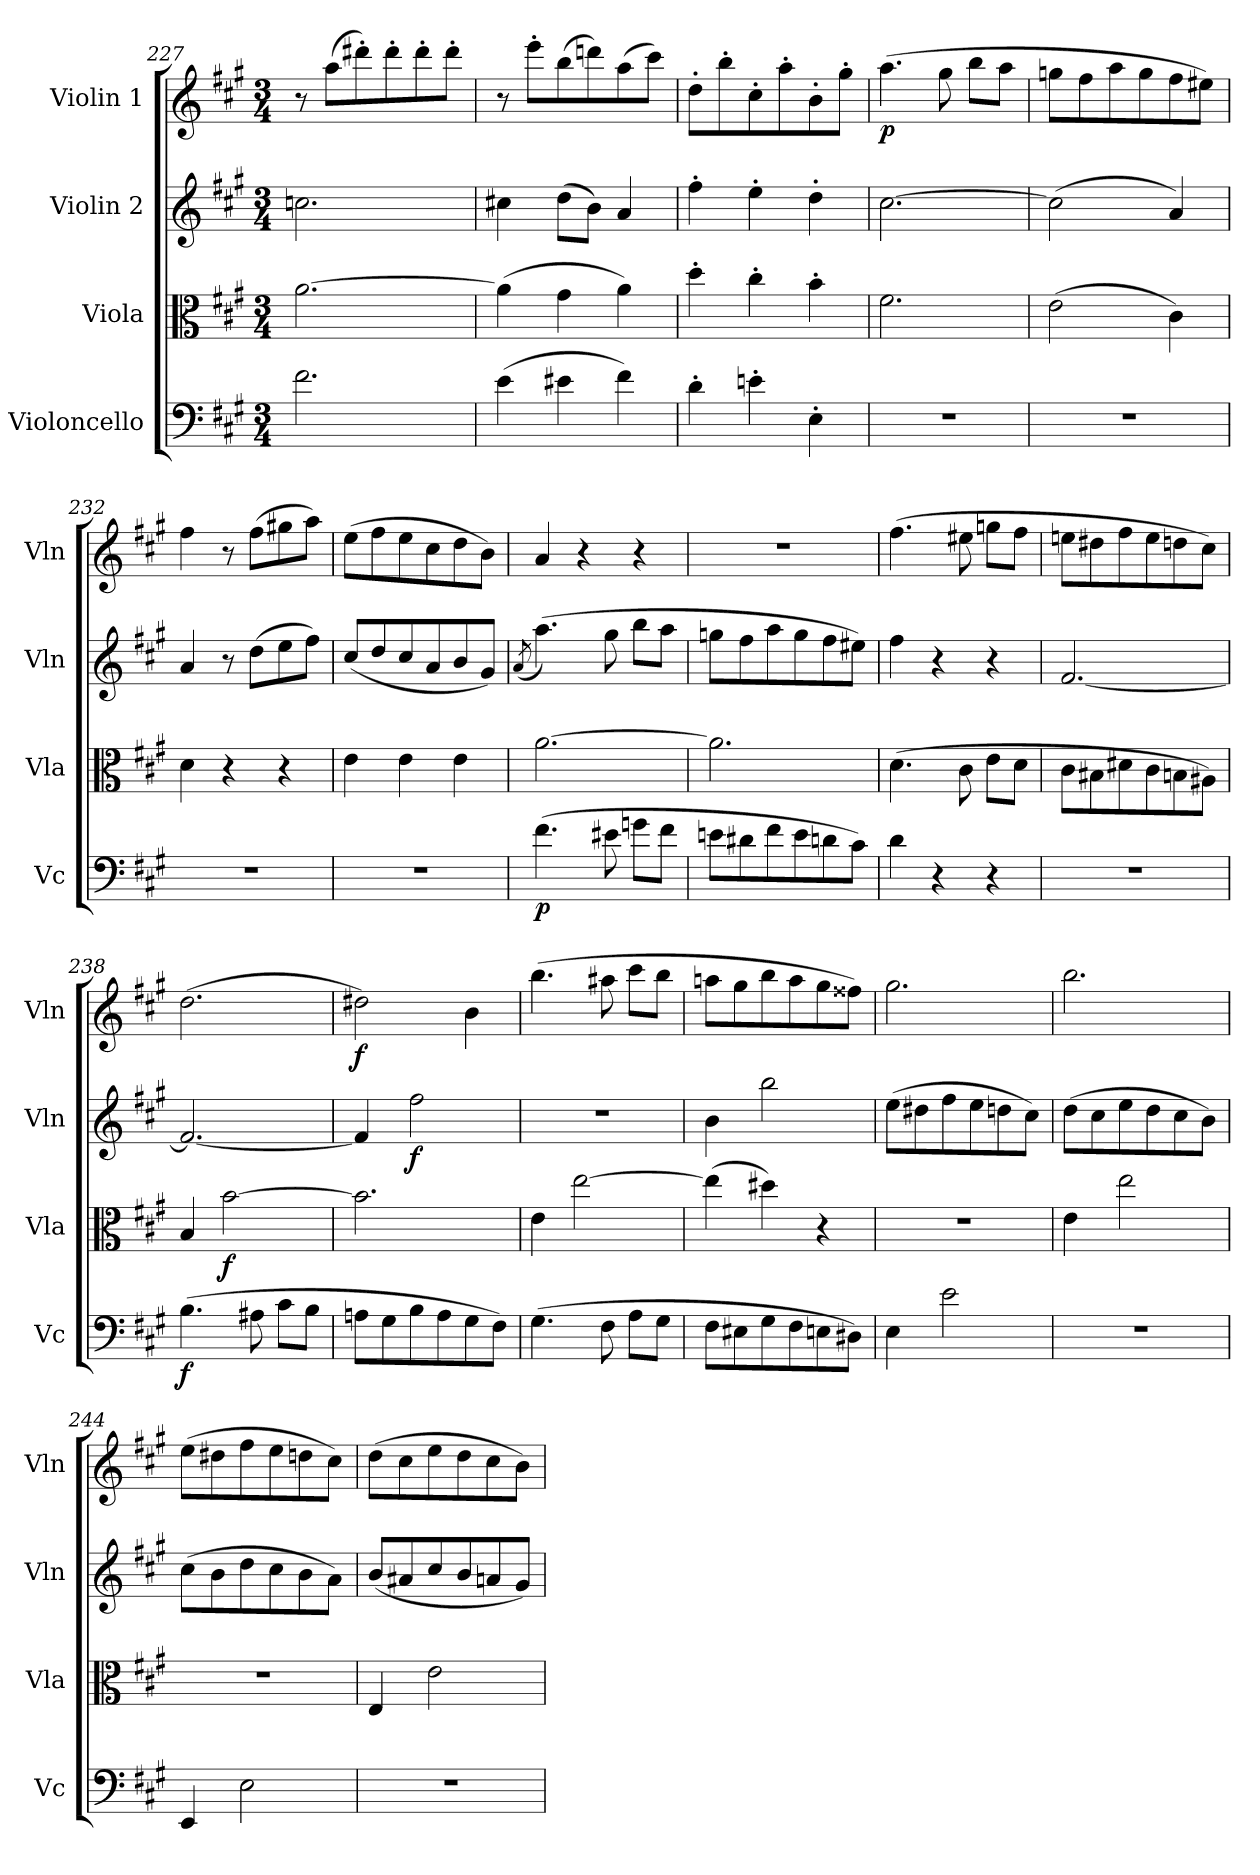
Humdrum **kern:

**kern	**dynam	**kern	**dynam	**kern	**dynam	**kern	**dynam
*part4	*part4	*part3	*part3	*part2	*part2	*part1	*part1
*staff4	*staff4	*staff3	*staff3	*staff2	*staff2	*staff1	*staff1
*I"Violoncello	*	*I"Viola	*	*I"Violin 2	*	*I"Violin 1	*
*I'Vc	*	*I'Vla	*	*I'Vln	*	*I'Vln	*
*clefF4	*	*clefC3	*	*clefG2	*	*clefG2	*
*k[f#c#g#]	*	*k[f#c#g#]	*	*k[f#c#g#]	*	*k[f#c#g#]	*
*M3/4	*	*M3/4	*	*M3/4	*	*M3/4	*
=227	=227	=227	=227	=227	=227	=227	=227
!	!LO:DY:b	!	!	!	!	!	!
2.f#\	other-dynamics	[2.a\	.	2.ccn\	.	8r	.
.	.	.	.	.	.	(>8aa\L	.
.	.	.	.	.	.	8ddd#X'\)	.
.	.	.	.	.	.	8ddd#'\	.
.	.	.	.	.	.	8ddd#'\	.
.	.	.	.	.	.	8ddd#'\J	.
=228	=228	=228	=228	=228	=228	=228	=228
(>4e\	.	(>4a\]	.	4cc#X\	.	8r	.
.	.	.	.	.	.	8eee'\L	.
4e#X\	.	4g#\	.	(>8dd\L	.	(>8bb\	.
.	.	.	.	8b\J)	.	8dddn\)	.
4f#\)	.	4a\)	.	4a/	.	(>8aa\	.
.	.	.	.	.	.	8ccc#\J)	.
=229	=229	=229	=229	=229	=229	=229	=229
4d'\	.	4dd'\	.	4ff#'\	.	8dd'\L	.
.	.	.	.	.	.	8bb'\	.
4en'\	.	4cc#'\	.	4ee'\	.	8cc#'\	.
.	.	.	.	.	.	8aa'\	.
4E'\	.	4b'\	.	4dd'\	.	8b'\	.
.	.	.	.	.	.	8gg#'\J	.
!!LO:PB:g=z
=230	=230	=230	=230	=230	=230	=230	=230
!	!	!	!LO:DY:b	!	!LO:DY:b	!	!LO:DY:b
2.r	.	2.f#\	other-dynamics	[2.cc#\	other-dynamics	(>4.aa\	p
.	.	.	.	.	.	8gg#\	.
.	.	.	.	.	.	8bb\L	.
.	.	.	.	.	.	8aa\J	.
=231	=231	=231	=231	=231	=231	=231	=231
2.r	.	(>2e\	.	(>2cc#\]	.	8ggn\L	.
.	.	.	.	.	.	8ff#\	.
.	.	.	.	.	.	8aa\	.
.	.	.	.	.	.	8gg\	.
.	.	4c#\)	.	4a/)	.	8ff#\	.
.	.	.	.	.	.	8ee#X\J)	.
=232	=232	=232	=232	=232	=232	=232	=232
2.r	.	4d\	.	4a/	.	4ff#\	.
.	.	4r	.	8r	.	8r	.
.	.	.	.	(>8dd\L	.	(>8ff#\L	.
.	.	4r	.	8ee\	.	8gg#X\	.
.	.	.	.	8ff#\J)	.	8aa\J)	.
=233	=233	=233	=233	=233	=233	=233	=233
2.r	.	4e\	.	(<8cc#/L	.	(>8ee\L	.
.	.	.	.	8dd/	.	8ff#\	.
.	.	4e\	.	8cc#/	.	8ee\	.
.	.	.	.	8a/	.	8cc#\	.
.	.	4e\	.	8b/	.	8dd\	.
.	.	.	.	8g#/J)	.	8b\J)	.
=234	=234	=234	=234	=234	=234	=234	=234
.	.	.	.	(<8qa/	.	.	.
!	!LO:DY:b	!	!	!	!	!	!
(>4.f#\	p	[2.a\	.	(>4.aa\)	.	4a/	.
.	.	.	.	.	.	4r	.
8e#X\	.	.	.	8gg#\	.	.	.
8gn\L	.	.	.	8bb\L	.	4r	.
8f#\J	.	.	.	8aa\J	.	.	.
=235	=235	=235	=235	=235	=235	=235	=235
8en\L	.	2.a\]	.	8ggn\L	.	2.r	.
8d#X\	.	.	.	8ff#\	.	.	.
8f#\	.	.	.	8aa\	.	.	.
8e\	.	.	.	8gg\	.	.	.
8dn\	.	.	.	8ff#\	.	.	.
8c#\J)	.	.	.	8ee#X\J)	.	.	.
=236	=236	=236	=236	=236	=236	=236	=236
4d\	.	(>4.d\	.	4ff#\	.	(>4.ff#\	.
4r	.	.	.	4r	.	.	.
.	.	8c#\	.	.	.	8ee#X\	.
4r	.	8e\L	.	4r	.	8ggn\L	.
.	.	8d\J	.	.	.	8ff#\J	.
=237	=237	=237	=237	=237	=237	=237	=237
2.r	.	8c#\L	.	[2.f#/	.	8een\L	.
.	.	8B#X\	.	.	.	8dd#X\	.
.	.	8d#X\	.	.	.	8ff#\	.
.	.	8c#\	.	.	.	8ee\	.
.	.	8Bn\	.	.	.	8ddn\	.
.	.	8A#X\J)	.	.	.	8cc#\J)	.
=238	=238	=238	=238	=238	=238	=238	=238
!	!LO:DY:b	!	!	!	!	!	!
(>4.B\	f	4B/	.	2.f#/_	.	(>2.dd\	.
!	!	!	!LO:DY:b	!	!	!	!
.	.	[2b\	f	.	.	.	.
8A#X\	.	.	.	.	.	.	.
8c#\L	.	.	.	.	.	.	.
8B\J	.	.	.	.	.	.	.
=239	=239	=239	=239	=239	=239	=239	=239
!	!	!	!	!	!	!	!LO:DY:b
8An\L	.	2.b\]	.	4f#/]	.	2dd#X\)	f
8G#\	.	.	.	.	.	.	.
!	!	!	!	!	!LO:DY:b	!	!
8B\	.	.	.	2ff#\	f	.	.
8A\	.	.	.	.	.	.	.
8G#\	.	.	.	.	.	4b\	.
8F#\J)	.	.	.	.	.	.	.
=240	=240	=240	=240	=240	=240	=240	=240
(>4.G#\	.	4e\	.	2.r	.	(>4.bb\	.
.	.	[2ee\	.	.	.	.	.
8F#\	.	.	.	.	.	8aa#X\	.
8A\L	.	.	.	.	.	8ccc#\L	.
8G#\J	.	.	.	.	.	8bb\J	.
=241	=241	=241	=241	=241	=241	=241	=241
8F#\L	.	(>4ee\]	.	4b\	.	8aan\L	.
8E#X\	.	.	.	.	.	8gg#\	.
8G#\	.	4dd#X\)	.	2bb\	.	8bb\	.
8F#\	.	.	.	.	.	8aa\	.
8En\	.	4r	.	.	.	8gg#\	.
8D#X\J)	.	.	.	.	.	8ff##X\J)	.
=242	=242	=242	=242	=242	=242	=242	=242
4E\	.	2.r	.	(>8ee\L	.	2.gg#\	.
.	.	.	.	8dd#X\	.	.	.
2e\	.	.	.	8ff#\	.	.	.
.	.	.	.	8ee\	.	.	.
.	.	.	.	8ddn\	.	.	.
.	.	.	.	8cc#\J)	.	.	.
!!LO:LB:g=z
=243	=243	=243	=243	=243	=243	=243	=243
2.r	.	4e\	.	(>8dd\L	.	2.bb\	.
.	.	.	.	8cc#\	.	.	.
.	.	2ee\	.	8ee\	.	.	.
.	.	.	.	8dd\	.	.	.
.	.	.	.	8cc#\	.	.	.
.	.	.	.	8b\J)	.	.	.
=244	=244	=244	=244	=244	=244	=244	=244
4EE/	.	2.r	.	(>8cc#\L	.	(>8ee\L	.
.	.	.	.	8b\	.	8dd#X\	.
2E\	.	.	.	8dd\	.	8ff#\	.
.	.	.	.	8cc#\	.	8ee\	.
.	.	.	.	8b\	.	8ddn\	.
.	.	.	.	8a\J)	.	8cc#\J)	.
=245	=245	=245	=245	=245	=245	=245	=245
2.r	.	4E/	.	(<8b/L	.	(>8dd\L	.
.	.	.	.	8a#X/	.	8cc#\	.
.	.	2e\	.	8cc#/	.	8ee\	.
.	.	.	.	8b/	.	8dd\	.
.	.	.	.	8an/	.	8cc#\	.
.	.	.	.	8g#/J)	.	8b\J)	.
=	=	=	=	=	=	=	=
*-	*-	*-	*-	*-	*-	*-	*-
